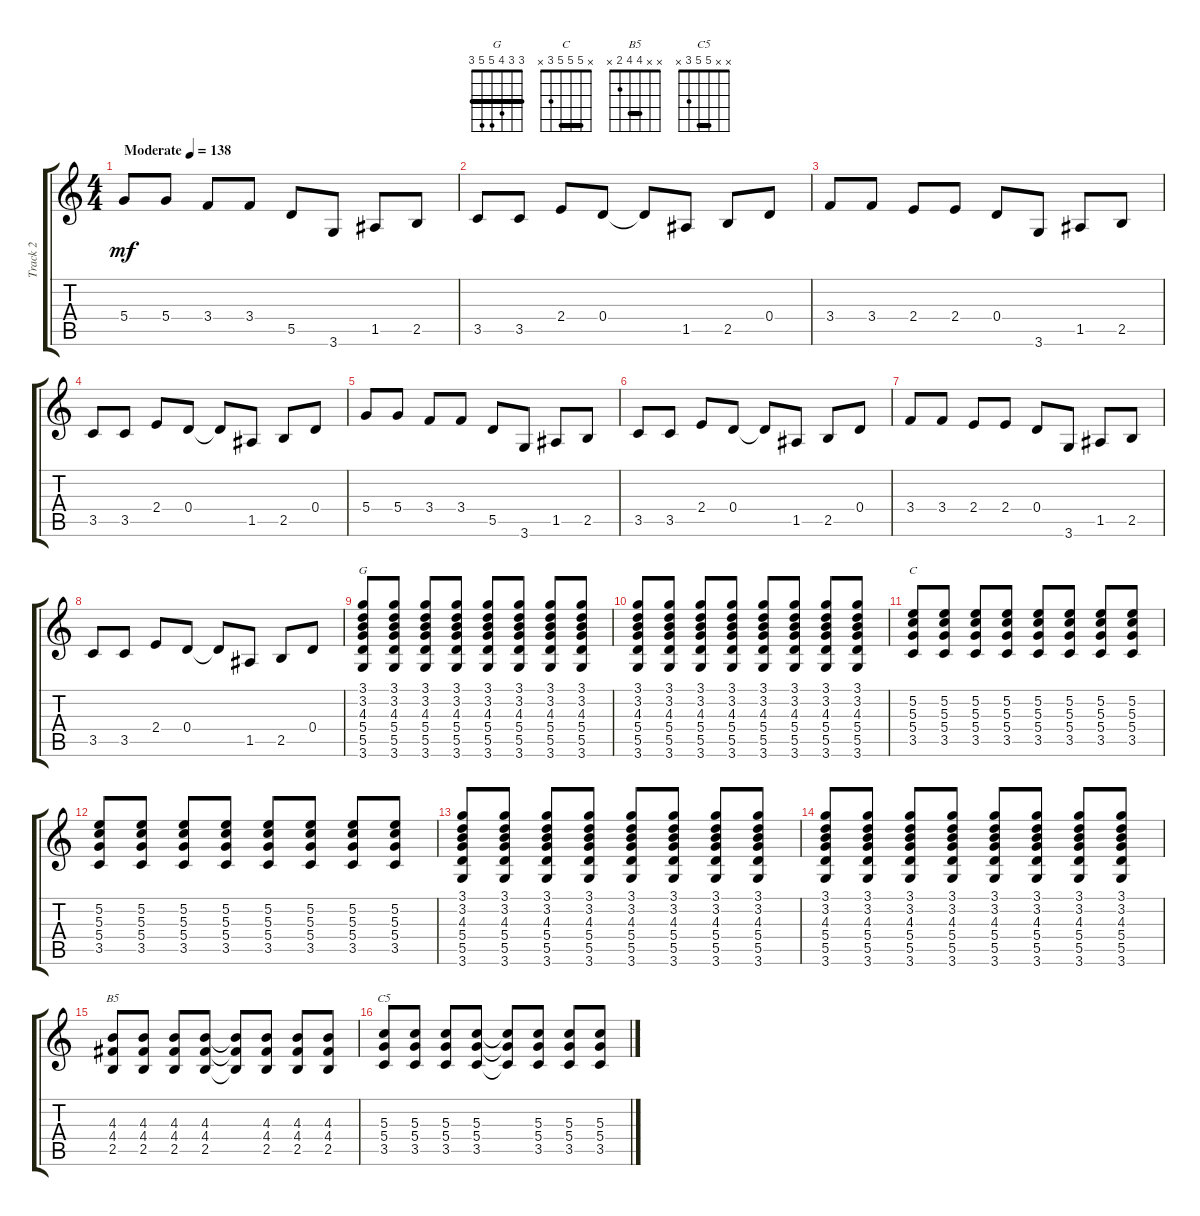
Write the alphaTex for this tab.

\track ("Track 2" "Track 2") {instrument electricguitarjazz}
\staff {score tabs}
\tuning (E4 B3 G3 D3 A2 E2) {hide}
\chord ("G" 3 3 4 5 5 3) {barre 3}
\chord ("C" x 5 5 5 3 x) {barre 5}
\chord ("B5" x x 4 4 2 x) {barre 4}
\chord ("C5" x x 5 5 3 x) {barre 5}
\ts (4 4)
\tempo (138 "Moderate")
\clef g2
\ks c
5.4.8{dy mf instrument electricguitarjazz} 5.4.8 3.4.8 3.4.8 5.5.8 3.6.8 1.5.8 2.5.8 |
3.5.8 3.5.8 2.4.8 0.4.8 0.4{t}.8 1.5.8 2.5.8 0.4.8 |
3.4.8 3.4.8 2.4.8 2.4.8 0.4.8 3.6.8 1.5.8 2.5.8 |
3.5.8 3.5.8 2.4.8 0.4.8 0.4{t}.8 1.5.8 2.5.8 0.4.8 |
5.4.8 5.4.8 3.4.8 3.4.8 5.5.8 3.6.8 1.5.8 2.5.8 |
3.5.8 3.5.8 2.4.8 0.4.8 0.4{t}.8 1.5.8 2.5.8 0.4.8 |
3.4.8 3.4.8 2.4.8 2.4.8 0.4.8 3.6.8 1.5.8 2.5.8 |
3.5.8 3.5.8 2.4.8 0.4.8 0.4{t}.8 1.5.8 2.5.8 0.4.8 |
(3.1 3.2 4.3 5.4 5.5 3.6).8{ch "G"} (3.1 3.2 4.3 5.4 5.5 3.6).8 (3.1 3.2 4.3 5.4 5.5 3.6).8 (3.1 3.2 4.3 5.4 5.5 3.6).8 (3.1 3.2 4.3 5.4 5.5 3.6).8 (3.1 3.2 4.3 5.4 5.5 3.6).8 (3.1 3.2 4.3 5.4 5.5 3.6).8 (3.1 3.2 4.3 5.4 5.5 3.6).8 |
(3.1 3.2 4.3 5.4 5.5 3.6).8 (3.1 3.2 4.3 5.4 5.5 3.6).8 (3.1 3.2 4.3 5.4 5.5 3.6).8 (3.1 3.2 4.3 5.4 5.5 3.6).8 (3.1 3.2 4.3 5.4 5.5 3.6).8 (3.1 3.2 4.3 5.4 5.5 3.6).8 (3.1 3.2 4.3 5.4 5.5 3.6).8 (3.1 3.2 4.3 5.4 5.5 3.6).8 |
(5.2 5.3 5.4 3.5).8{ch "C"} (5.2 5.3 5.4 3.5).8 (5.2 5.3 5.4 3.5).8 (5.2 5.3 5.4 3.5).8 (5.2 5.3 5.4 3.5).8 (5.2 5.3 5.4 3.5).8 (5.2 5.3 5.4 3.5).8 (5.2 5.3 5.4 3.5).8 |
(5.2 5.3 5.4 3.5).8 (5.2 5.3 5.4 3.5).8 (5.2 5.3 5.4 3.5).8 (5.2 5.3 5.4 3.5).8 (5.2 5.3 5.4 3.5).8 (5.2 5.3 5.4 3.5).8 (5.2 5.3 5.4 3.5).8 (5.2 5.3 5.4 3.5).8 |
(3.1 3.2 4.3 5.4 5.5 3.6).8 (3.1 3.2 4.3 5.4 5.5 3.6).8 (3.1 3.2 4.3 5.4 5.5 3.6).8 (3.1 3.2 4.3 5.4 5.5 3.6).8 (3.1 3.2 4.3 5.4 5.5 3.6).8 (3.1 3.2 4.3 5.4 5.5 3.6).8 (3.1 3.2 4.3 5.4 5.5 3.6).8 (3.1 3.2 4.3 5.4 5.5 3.6).8 |
(3.1 3.2 4.3 5.4 5.5 3.6).8 (3.1 3.2 4.3 5.4 5.5 3.6).8 (3.1 3.2 4.3 5.4 5.5 3.6).8 (3.1 3.2 4.3 5.4 5.5 3.6).8 (3.1 3.2 4.3 5.4 5.5 3.6).8 (3.1 3.2 4.3 5.4 5.5 3.6).8 (3.1 3.2 4.3 5.4 5.5 3.6).8 (3.1 3.2 4.3 5.4 5.5 3.6).8 |
(4.3 4.4 2.5).8{ch "B5"} (4.3 4.4 2.5).8 (4.3 4.4 2.5).8 (4.3 4.4 2.5).8 (4.3{t} 4.4{t} 2.5{t}).8 (4.3 4.4 2.5).8 (4.3 4.4 2.5).8 (4.3 4.4 2.5).8 |
(5.3 5.4 3.5).8{ch "C5"} (5.3 5.4 3.5).8 (5.3 5.4 3.5).8 (5.3 5.4 3.5).8 (5.3{t} 5.4{t} 3.5{t}).8 (5.3 5.4 3.5).8 (5.3 5.4 3.5).8 (5.3 5.4 3.5).8
